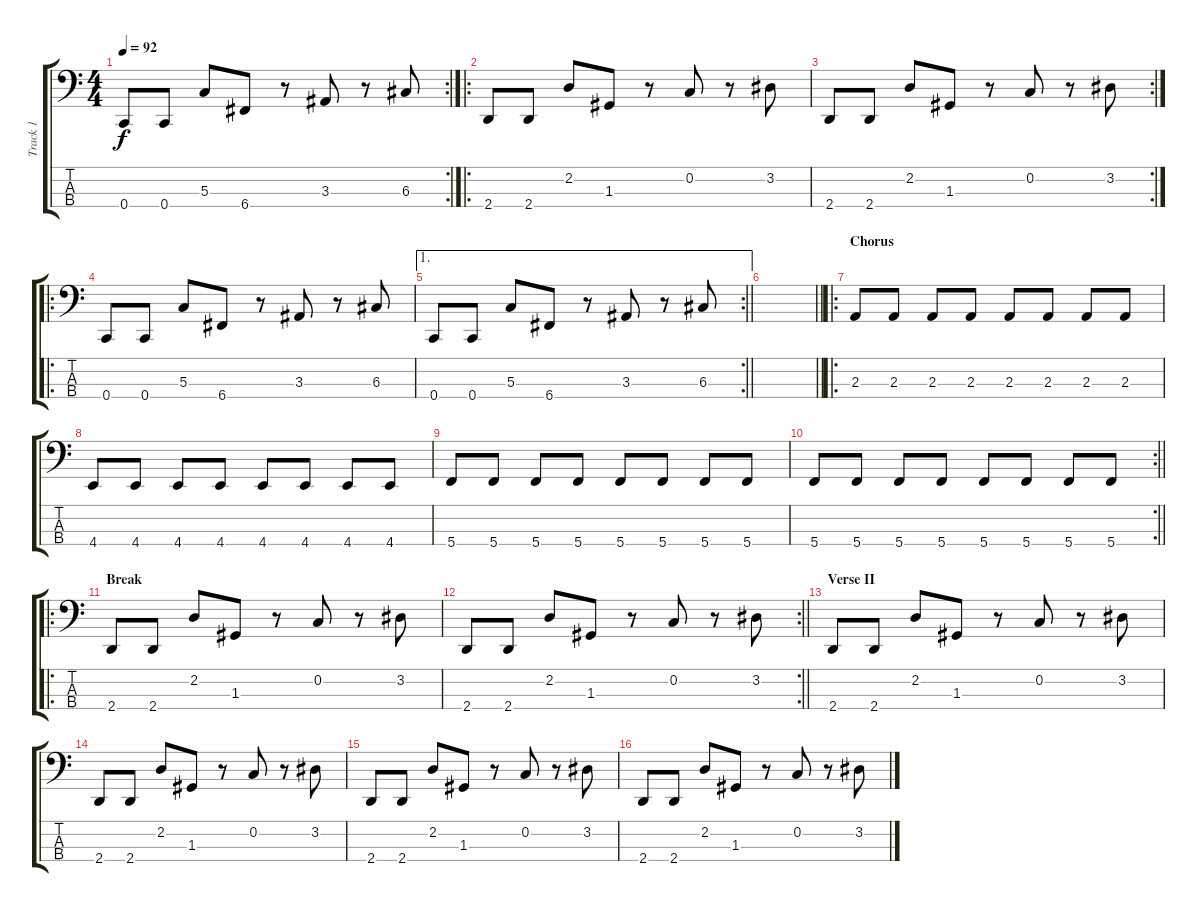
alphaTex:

\track ("Track 1" "Track 1") {instrument synthbass2}
\staff {score tabs}
\tuning (F2 C2 G1 C1) {hide}
\rc 2
\ts (4 4)
\tempo 92
\clef f4
\ks c
0.4.8{dy f} 0.4.8 5.3.8 6.4.8 r.8 3.3.8 r.8 6.3.8 |
\ro
2.4.8 2.4.8 2.2.8 1.3.8 r.8 0.2.8 r.8 3.2.8 |
\rc 2
2.4.8 2.4.8 2.2.8 1.3.8 r.8 0.2.8 r.8 3.2.8 |
\ro
0.4.8 0.4.8 5.3.8 6.4.8 r.8 3.3.8 r.8 6.3.8 |
\ae 1
\rc 2
\barLineRight lightlight
0.4.8 0.4.8 5.3.8 6.4.8 r.8 3.3.8 r.8 6.3.8 |
\section ("" "")
\barLineRight lightlight
|
\ro
\section ("" "Chorus")
2.3.8 2.3.8 2.3.8 2.3.8 2.3.8 2.3.8 2.3.8 2.3.8 |
4.4.8 4.4.8 4.4.8 4.4.8 4.4.8 4.4.8 4.4.8 4.4.8 |
5.4.8 5.4.8 5.4.8 5.4.8 5.4.8 5.4.8 5.4.8 5.4.8 |
\rc 2
\barLineRight lightlight
5.4.8 5.4.8 5.4.8 5.4.8 5.4.8 5.4.8 5.4.8 5.4.8 |
\ro
\section ("" "Break")
2.4.8 2.4.8 2.2.8 1.3.8 r.8 0.2.8 r.8 3.2.8 |
\rc 2
\barLineRight lightlight
2.4.8 2.4.8 2.2.8 1.3.8 r.8 0.2.8 r.8 3.2.8 |
\section ("" "Verse II")
2.4.8 2.4.8 2.2.8 1.3.8 r.8 0.2.8 r.8 3.2.8 |
2.4.8 2.4.8 2.2.8 1.3.8 r.8 0.2.8 r.8 3.2.8 |
2.4.8 2.4.8 2.2.8 1.3.8 r.8 0.2.8 r.8 3.2.8 |
2.4.8 2.4.8 2.2.8 1.3.8 r.8 0.2.8 r.8 3.2.8
